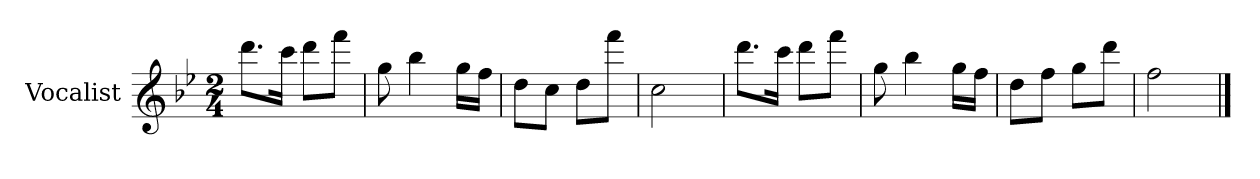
**kern
*part1
*staff1
*I"Vocalist
*k[b-e-]
*B-:
*M2/4
=
8.dddL
16cccJk
8dddL
8fffJ
=1
8gg
4bb-
16ggLL
16ffJJ
=2
8ddL
8ccJ
8ddL
8fffJ
=3
2cc
=4
8.dddL
16cccJk
8dddL
8fffJ
=5
8gg
4bb-
16ggLL
16ffJJ
=6
8ddL
8ffJ
8ggL
8dddJ
=7
2ff
==
*-
